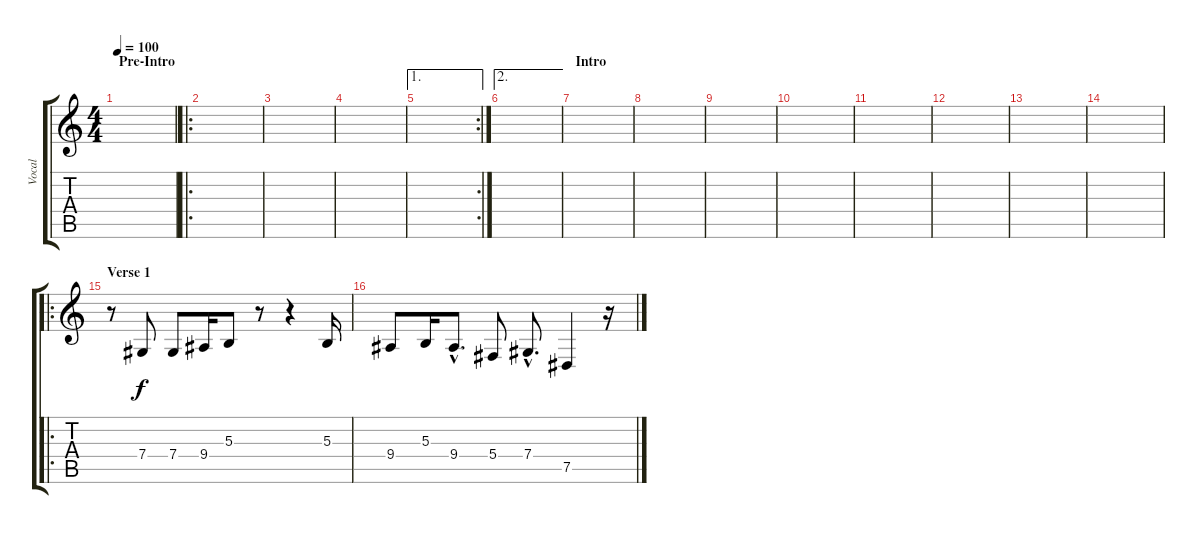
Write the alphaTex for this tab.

\track ("Vocal " "Vocal ") {instrument lead6voice}
\staff {score tabs}
\tuning (Eb4 Bb3 Gb3 Db3 Ab2 Eb2) {hide}
\ts (4 4)
\section ("" "Pre-Intro")
\tempo 100
\clef g2
\ks c
|
\ro
|
|
|
\ae 1
\rc 2
|
\ae 2
|
\section ("" "Intro")
|
|
|
|
|
|
|
|
\ro
\section ("" "Verse 1")
r.8{volume 16 instrument lead6voice} 7.4.8 7.4.8 9.4.16 5.3.8 r.8 r.4 5.3.16 |
9.4.8 5.3.16 9.4{hac}.8{d} 5.4.8 7.4{hac}.8{d} 7.5.4 r.16
